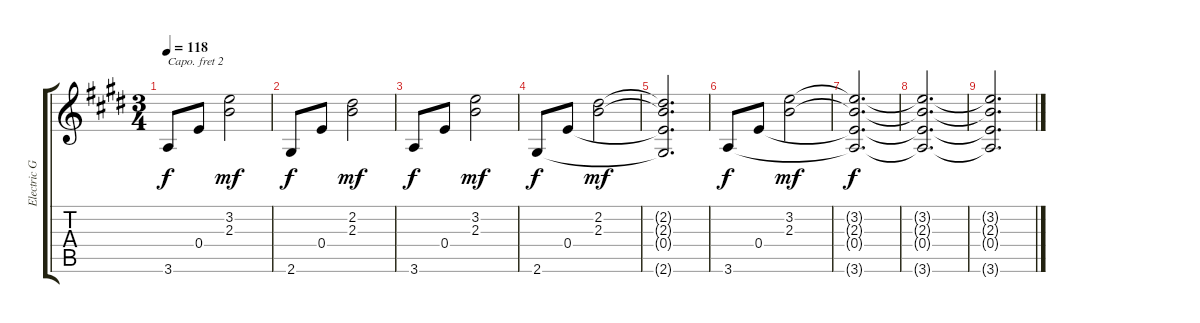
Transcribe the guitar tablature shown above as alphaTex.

\track ("Electric Guitar" "Electric G") {instrument electricguitarjazz}
\staff {score tabs}
\capo 2
\tuning (E4 B3 G3 D3 A2 E2) {hide}
\ts (3 4)
\tempo 118
\clef g2
\ks e
3.6.8{dy f} 0.4.8 (3.2 2.3).2{dy mf} |
2.6.8{dy f} 0.4.8 (2.2 2.3).2{dy mf} |
3.6.8{dy f} 0.4.8 (3.2 2.3).2{dy mf} |
2.6.8{dy f} 0.4.8 (2.2 2.3).2{dy mf} |
(2.2{t} 2.3{t} 0.4{t} 2.6{t}).2{d} |
3.6.8{dy f} 0.4.8 (3.2 2.3).2{dy mf} |
(3.2{t} 2.3{t} 0.4{t} 3.6{t}).2{d dy f} |
(3.2{t} 2.3{t} 0.4{t} 3.6{t}).2{d} |
(3.2{t} 2.3{t} 0.4{t} 3.6{t}).2{d}
